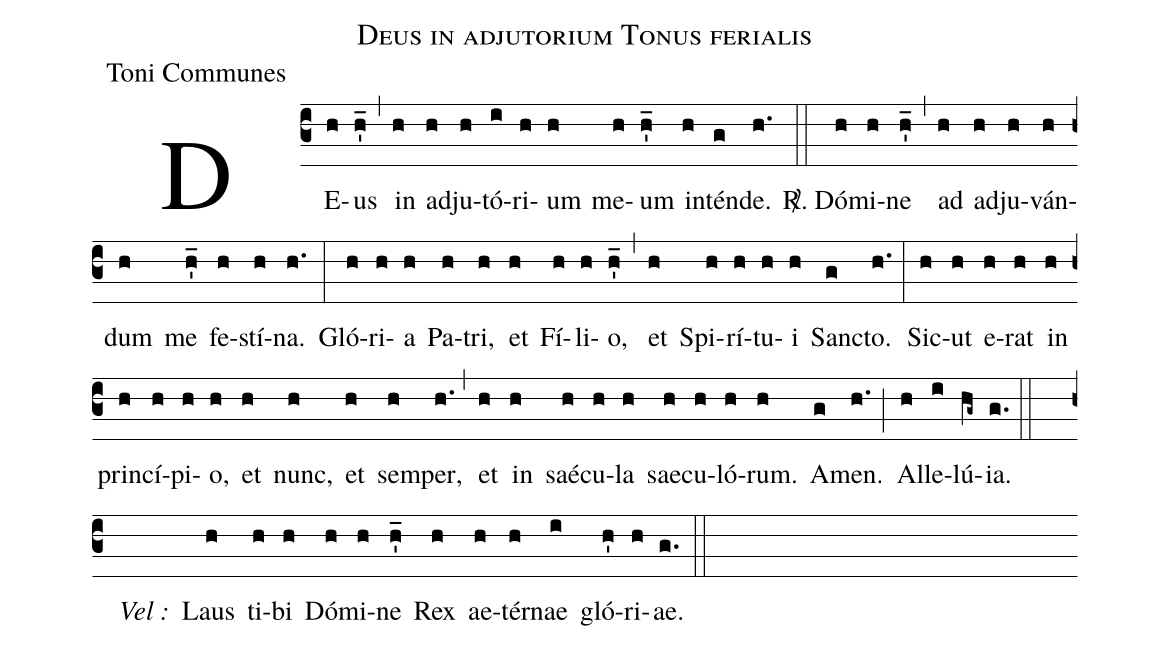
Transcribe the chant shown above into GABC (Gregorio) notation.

name:Deus in adjutorium Tonus ferialis;
office-part:Toni Communes;
%%
(c3) DE(h)us(h'_) (,) in(h) ad(h)ju(h)tó(i)ri(h)um(h) me(h)um(h'_) in(h)tén(g)de.(h.) (::)
<sp>R/</sp>. Dó(h)mi(h)ne(h'_) (,) ad(h) ad(h)ju(h)ván(h)dum(h) me(h'_) fe(h)stí(h)na.(h.) (:) Gló(h)ri(h)a(h) Pa(h)tri,(h) et(h) Fí(h)li(h)o,(h'_) (,) et(h) Spi(h)rí(h)tu(h)i(h) San(g)cto.(h.) (:) Sic(h)ut(h) e(h)rat(h) in(h) prin(h)cí(h)pi(h)o,(h) et(h) nunc,(h) et(h) sem(h)per,(h.) (,) et(h) in(h) saé(h)cu(h)la(h) sae(h)cu(h)ló(h)rum.(h) A(g)men.(h.) (;) Al(h)le(i)lú(hg~){ia}.(g.) (::) (Z)
<i>Vel :</i>() Laus(h) ti(h)bi(h) Dó(h)mi(h)ne(h'_) Rex(h) ae(h)tér(h)nae(i) gló(h')ri(h)ae.(g.) (::)
